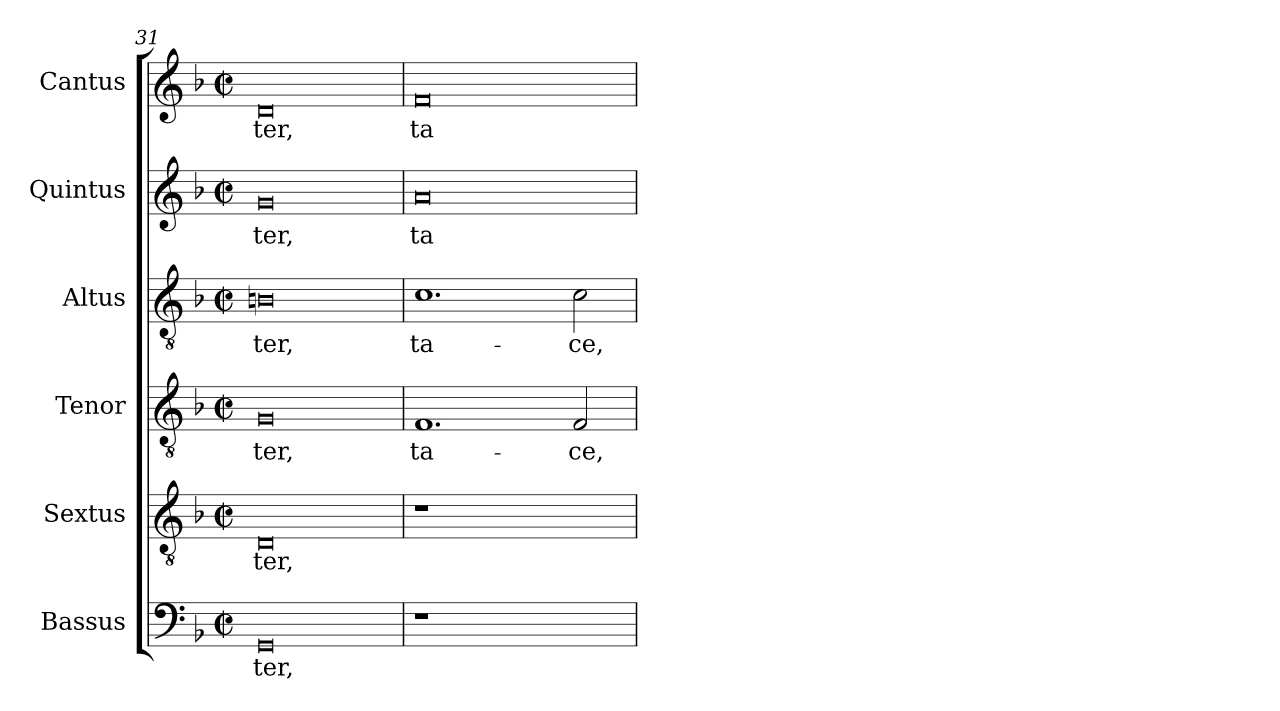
**kern	**text	**kern	**text	**kern	**text	**kern	**text	**kern	**text	**kern	**text
*part6	*part6	*part5	*part5	*part4	*part4	*part3	*part3	*part2	*part2	*part1	*part1
*staff6	*staff6	*staff5	*staff5	*staff4	*staff4	*staff3	*staff3	*staff2	*staff2	*staff1	*staff1
*I"Bassus	*	*I"Sextus	*	*I"Tenor	*	*I"Altus	*	*I"Quintus	*	*I"Cantus	*
*clefF4	*	*clefGv2	*	*clefGv2	*	*clefGv2	*	*clefG2	*	*clefG2	*
*k[b-]	*	*k[b-]	*	*k[b-]	*	*k[b-]	*	*k[b-]	*	*k[b-]	*
*F:	*	*F:	*	*F:	*	*F:	*	*F:	*	*F:	*
*M2/2	*	*M2/2	*	*M2/2	*	*M2/2	*	*M2/2	*	*M2/2	*
*met(c|)	*	*met(c|)	*	*met(c|)	*	*met(c|)	*	*met(c|)	*	*met(c|)	*
=31	=31	=31	=31	=31	=31	=31	=31	=31	=31	=31	=31
!	!LO:LY:b:cj	!	!LO:LY:b:cj	!	!LO:LY:b:cj	!	!LO:LY:b:cj	!	!LO:LY:b:cj	!	!LO:LY:b:cj
0GG	ter,	0D	ter,	0G	-ter,	0Bn	-ter,	0g	ter,	0d	ter,
=32	=32	=32	=32	=32	=32	=32	=32	=32	=32	=32	=32
!	!	!	!	!	!LO:LY:b:cj	!	!LO:LY:b:cj	!	!LO:LY:b:cj	!	!LO:LY:b:cj
1r	.	1r	.	1.F	ta-	1.c	ta-	0a	ta	0f	ta
1ryy	.	1ryy	.	.	.	.	.	.	.	.	.
!	!	!	!	!	!LO:LY:b:cj	!	!LO:LY:b:cj	!	!	!	!
.	.	.	.	2F/	-ce,	2c\	-ce,	.	.	.	.
=	=	=	=	=	=	=	=	=	=	=	=
*-	*-	*-	*-	*-	*-	*-	*-	*-	*-	*-	*-
